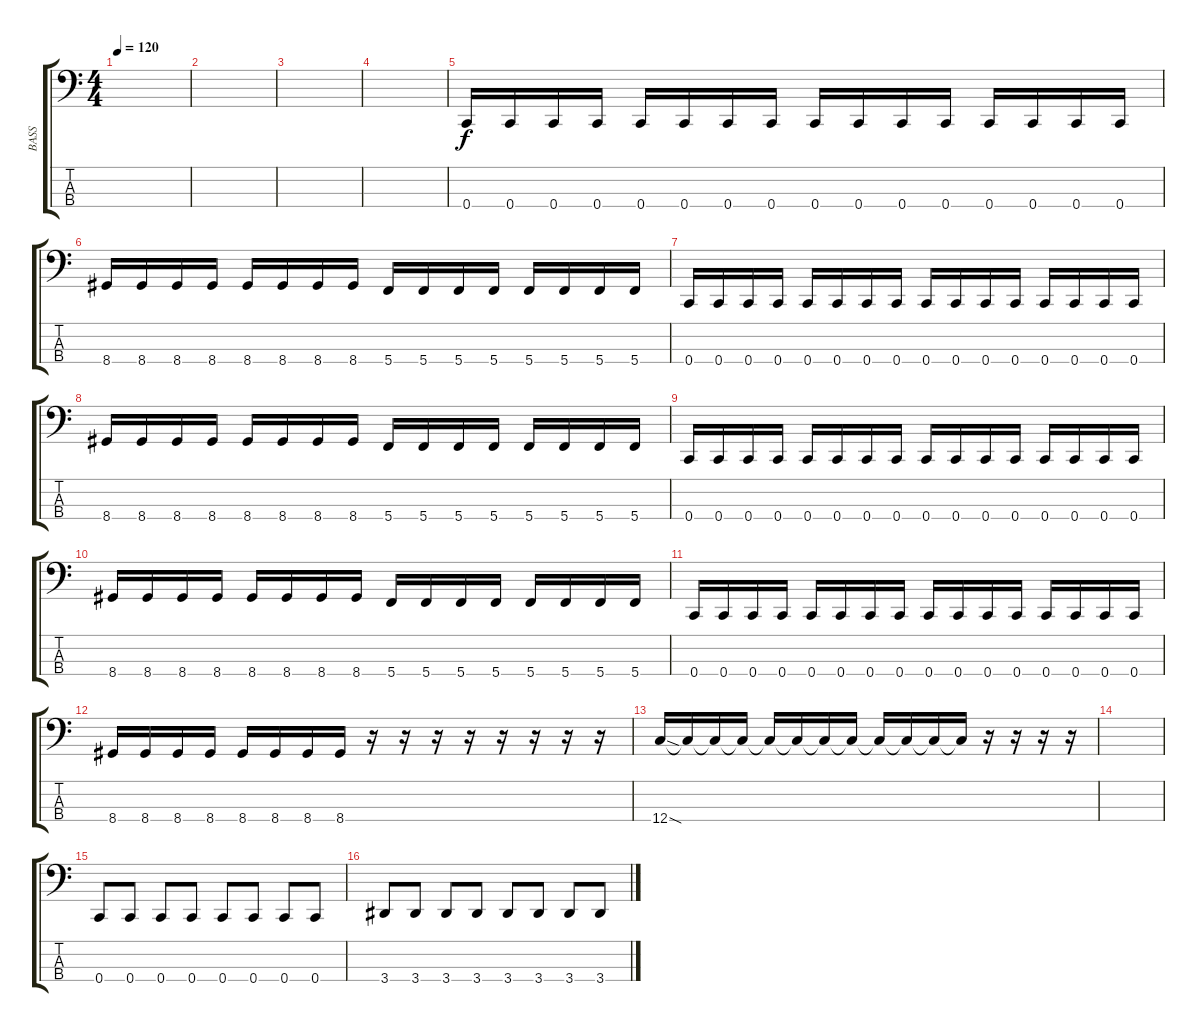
\track ("BASS" "BASS") {instrument electricbasspick}
\staff {score tabs}
\tuning (F2 C2 G1 C1) {hide}
\ts (4 4)
\tempo 120
\clef f4
\ks c
|
|
|
|
0.4.16 0.4.16 0.4.16 0.4.16 0.4.16 0.4.16 0.4.16 0.4.16 0.4.16 0.4.16 0.4.16 0.4.16 0.4.16 0.4.16 0.4.16 0.4.16 |
8.4.16 8.4.16 8.4.16 8.4.16 8.4.16 8.4.16 8.4.16 8.4.16 5.4.16 5.4.16 5.4.16 5.4.16 5.4.16 5.4.16 5.4.16 5.4.16 |
0.4.16 0.4.16 0.4.16 0.4.16 0.4.16 0.4.16 0.4.16 0.4.16 0.4.16 0.4.16 0.4.16 0.4.16 0.4.16 0.4.16 0.4.16 0.4.16 |
8.4.16 8.4.16 8.4.16 8.4.16 8.4.16 8.4.16 8.4.16 8.4.16 5.4.16 5.4.16 5.4.16 5.4.16 5.4.16 5.4.16 5.4.16 5.4.16 |
0.4.16 0.4.16 0.4.16 0.4.16 0.4.16 0.4.16 0.4.16 0.4.16 0.4.16 0.4.16 0.4.16 0.4.16 0.4.16 0.4.16 0.4.16 0.4.16 |
8.4.16 8.4.16 8.4.16 8.4.16 8.4.16 8.4.16 8.4.16 8.4.16 5.4.16 5.4.16 5.4.16 5.4.16 5.4.16 5.4.16 5.4.16 5.4.16 |
0.4.16 0.4.16 0.4.16 0.4.16 0.4.16 0.4.16 0.4.16 0.4.16 0.4.16 0.4.16 0.4.16 0.4.16 0.4.16 0.4.16 0.4.16 0.4.16 |
8.4.16 8.4.16 8.4.16 8.4.16 8.4.16 8.4.16 8.4.16 8.4.16 r.16 r.16 r.16 r.16 r.16 r.16 r.16 r.16 |
12.4{sod}.16 12.4{t}.16 12.4{t}.16 12.4{t}.16 12.4{t}.16 12.4{t}.16 12.4{t}.16 12.4{t}.16 12.4{t}.16 12.4{t}.16 12.4{t}.16 12.4{t}.16 r.16 r.16 r.16 r.16 |
|
0.4.8 0.4.8 0.4.8 0.4.8 0.4.8 0.4.8 0.4.8 0.4.8 |
3.4.8 3.4.8 3.4.8 3.4.8 3.4.8 3.4.8 3.4.8 3.4.8
